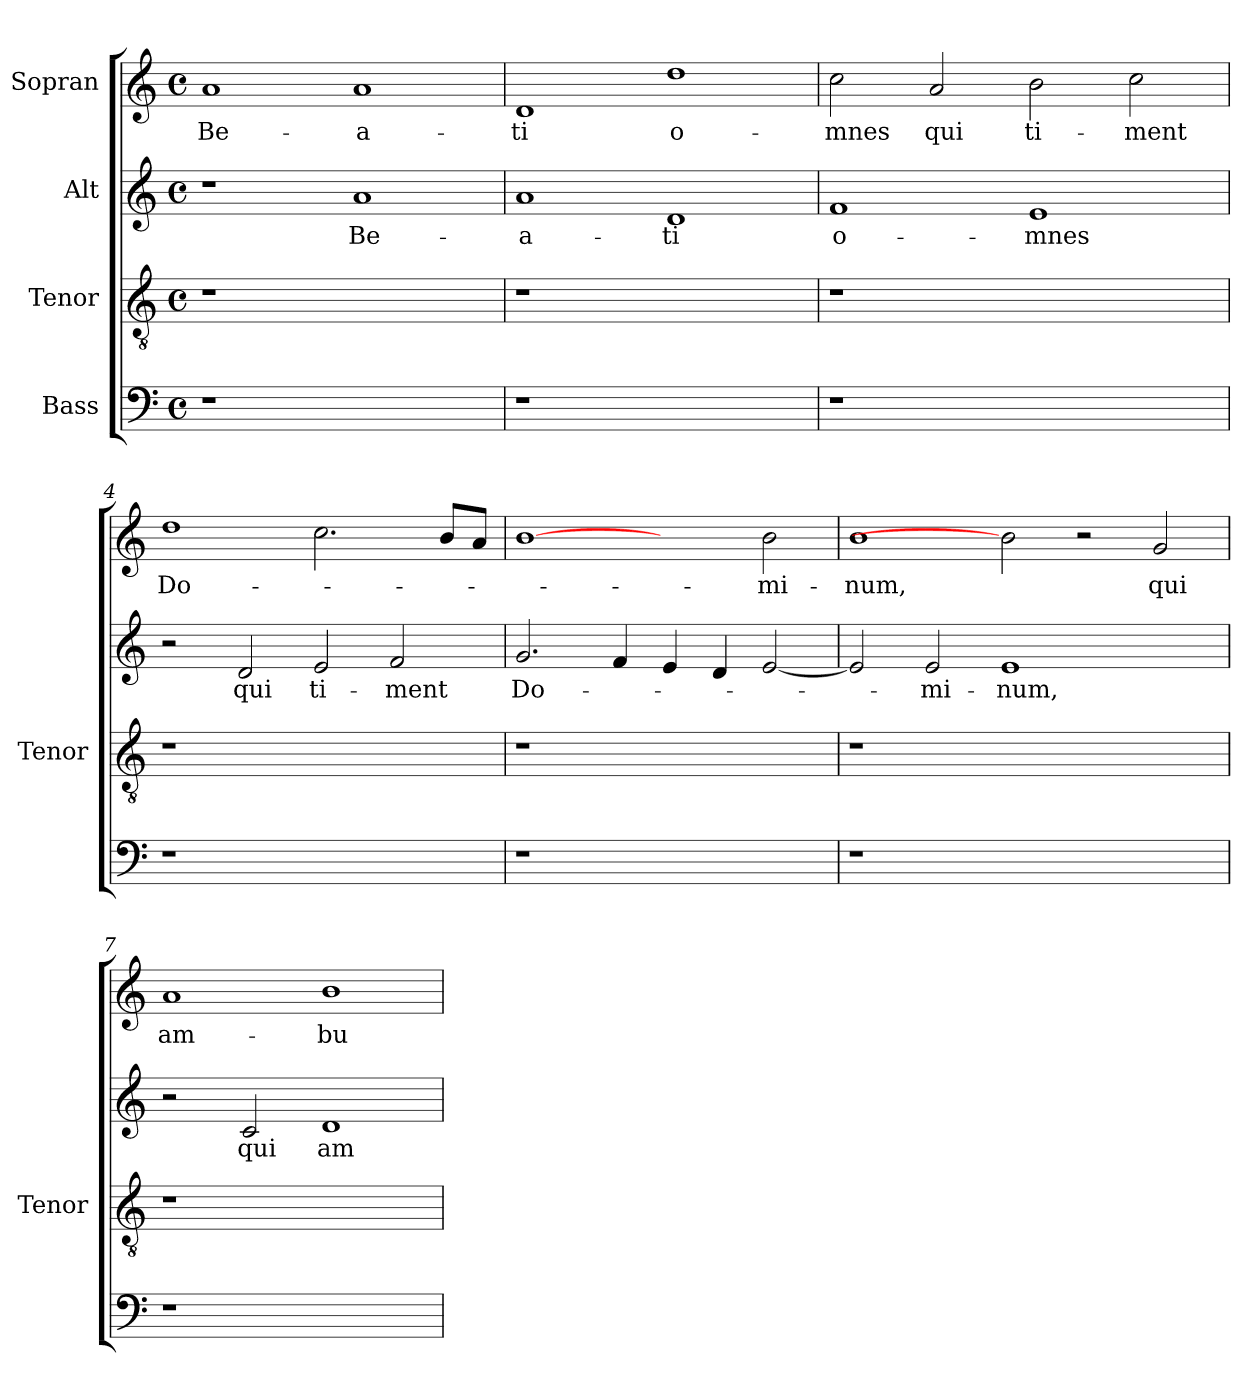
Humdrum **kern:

**kern	**kern	**kern	**text	**kern	**text
*part4	*part3	*part2	*part2	*part1	*part1
*staff4	*staff3	*staff2	*staff2	*staff1	*staff1
*I"Bass	*I"Tenor	*I"Alt	*	*I"Sopran	*
*	*I'Tenor	*	*	*	*
!!LO:PB:g=z
*clefF4	*clefGv2	*clefG2	*	*clefG2	*
*	*ITrd7c12	*	*	*	*
*k[]	*k[]	*k[]	*	*k[]	*
*M4/4	*M4/4	*M4/4	*	*M4/4	*
*met(c)	*met(c)	*met(c)	*	*met(c)	*
=1	=1	=1	=1	=1	=1
!LO:N:vis=1	!LO:N:vis=1	!	!	!	!
!	!	!	!	!	!LO:LY:b:color=#000000
1r	1r	1r	.	1ai	Be-
!	!	!	!LO:LY:b:color=#000000	!	!
!	!	!	!	!	!LO:LY:b:color=#000000
1ryy	1ryy	1ai	Be-	1ai	-a-
=2	=2	=2	=2	=2	=2
!LO:N:vis=1	!LO:N:vis=1	!	!	!	!
!	!	!	!LO:LY:b:color=#000000	!	!
!	!	!	!	!	!LO:LY:b:color=#000000
1r	1r	1ai	-a-	1di	-ti
!	!	!	!LO:LY:b:color=#000000	!	!
!	!	!	!	!	!LO:LY:b:color=#000000
1ryy	1ryy	1di	-ti	1ddi	o-
=3	=3	=3	=3	=3	=3
!LO:N:vis=1	!LO:N:vis=1	!	!	!	!
!	!	!	!LO:LY:b:color=#000000	!	!
!	!	!	!	!	!LO:LY:b:color=#000000
1r	1r	1fi	o-	2cci\	-mnes
!	!	!	!	!	!LO:LY:b:color=#000000
.	.	.	.	2ai/	qui
!	!	!	!LO:LY:b:color=#000000	!	!
!	!	!	!	!	!LO:LY:b:color=#000000
1ryy	1ryy	1ei	-mnes	2bi\	ti-
!	!	!	!	!	!LO:LY:b:color=#000000
.	.	.	.	2cci\	-ment
=4	=4	=4	=4	=4	=4
!LO:N:vis=1	!LO:N:vis=1	!	!	!	!
!	!	!	!	!	!LO:LY:b:color=#000000
1r	1r	2r	.	1ddi	Do-
!	!	!	!LO:LY:b:color=#000000	!	!
.	.	2di/	qui	.	.
!	!	!	!LO:LY:b:color=#000000	!	!
1ryy	1ryy	2ei/	ti-	2.cci\	.
!	!	!	!LO:LY:b:color=#000000	!	!
.	.	2fi/	-ment	.	.
.	.	.	.	8bi/L	.
.	.	.	.	8ai/J	.
=5	=5	=5	=5	=5	=5
!LO:N:vis=1	!LO:N:vis=1	!	!	!	!
!	!	!	!LO:LY:b:color=#000000	!	!
1r	1r	2.gi/	Do-	[1bi	.
.	.	4fi/	.	.	.
1ryy	1ryy	4ei/	.	2ryy	.
.	.	4di/	.	.	.
!	!	!	!	!	!LO:LY:b:color=#000000
.	.	[<2ei/	.	2bi\	-mi-
=6	=6	=6	=6	=6	=6
!LO:N:vis=1	!LO:N:vis=1	!	!	!	!
!	!	!	!	!	!LO:LY:b:color=#000000
1r	1r	2ei/]	.	1bi	-num,
!	!	!	!LO:LY:b:color=#000000	!	!
.	.	2ei/	-mi-	.	.
!	!	!	!LO:LY:b:color=#000000	!	!
1.ryy	1.ryy	1ei	-num,	2bi]	.
.	.	.	.	2r	.
!	!	!	!	!	!LO:LY:b:color=#000000
.	.	2ryy	.	2gi/	qui
=7	=7	=7	=7	=7	=7
!LO:N:vis=1	!LO:N:vis=1	!	!	!	!
!	!	!	!	!	!LO:LY:b:color=#000000
1r	1r	2r	.	1ai	am-
!	!	!	!LO:LY:b:color=#000000	!	!
.	.	2ci/	qui	.	.
!	!	!	!LO:LY:b:color=#000000	!	!
!	!	!	!	!	!LO:LY:b:color=#000000
1ryy	1ryy	1di	am-	1bi	-bu-
=	=	=	=	=	=
*-	*-	*-	*-	*-	*-
